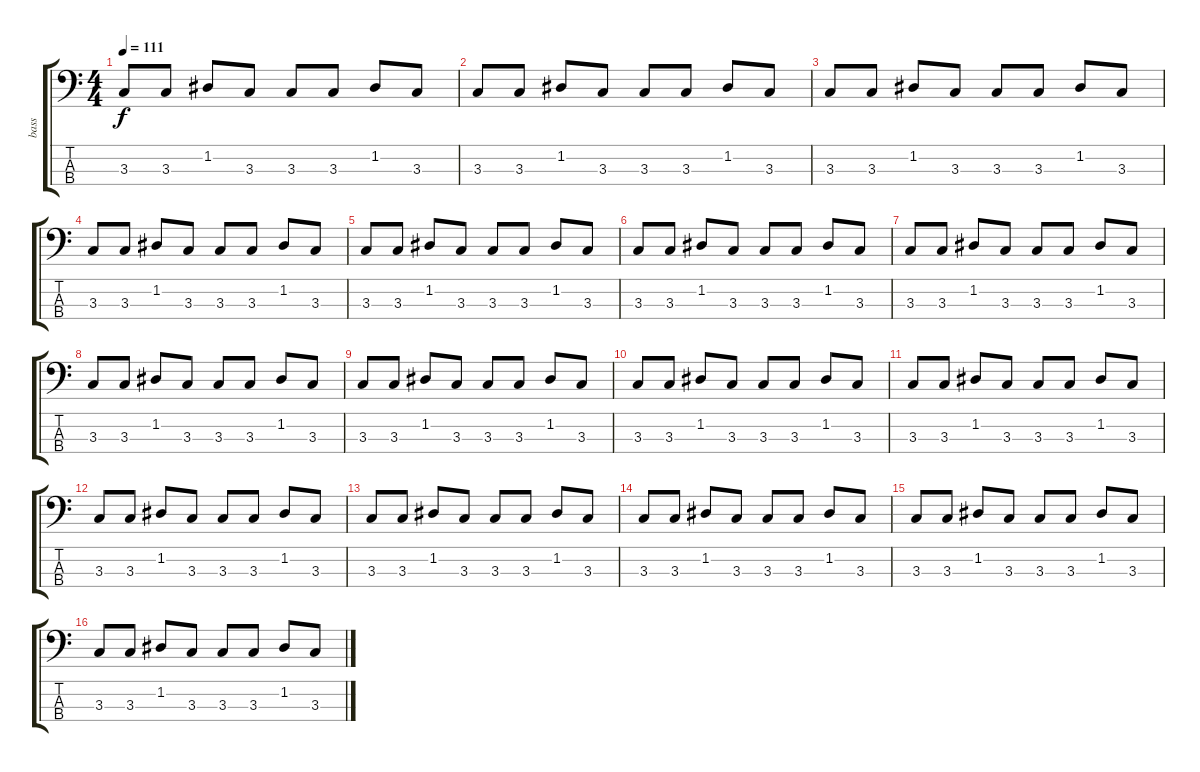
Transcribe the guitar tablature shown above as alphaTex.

\track ("bass " "bass ") {instrument electricguitarjazz}
\staff {score tabs}
\tuning (G2 D2 A1 E1) {hide}
\ts (4 4)
\tempo 111
\clef f4
\ks c
3.3.8{dy f} 3.3.8 1.2.8 3.3.8 3.3.8 3.3.8 1.2.8 3.3.8 |
3.3.8 3.3.8 1.2.8 3.3.8 3.3.8 3.3.8 1.2.8 3.3.8 |
3.3.8 3.3.8 1.2.8 3.3.8 3.3.8 3.3.8 1.2.8 3.3.8 |
3.3.8 3.3.8 1.2.8 3.3.8 3.3.8 3.3.8 1.2.8 3.3.8 |
3.3.8 3.3.8 1.2.8 3.3.8 3.3.8 3.3.8 1.2.8 3.3.8 |
3.3.8 3.3.8 1.2.8 3.3.8 3.3.8 3.3.8 1.2.8 3.3.8 |
3.3.8 3.3.8 1.2.8 3.3.8 3.3.8 3.3.8 1.2.8 3.3.8 |
3.3.8 3.3.8 1.2.8 3.3.8 3.3.8 3.3.8 1.2.8 3.3.8 |
3.3.8 3.3.8 1.2.8 3.3.8 3.3.8 3.3.8 1.2.8 3.3.8 |
3.3.8 3.3.8 1.2.8 3.3.8 3.3.8 3.3.8 1.2.8 3.3.8 |
3.3.8 3.3.8 1.2.8 3.3.8 3.3.8 3.3.8 1.2.8 3.3.8 |
3.3.8 3.3.8 1.2.8 3.3.8 3.3.8 3.3.8 1.2.8 3.3.8 |
3.3.8 3.3.8 1.2.8 3.3.8 3.3.8 3.3.8 1.2.8 3.3.8 |
3.3.8 3.3.8 1.2.8 3.3.8 3.3.8 3.3.8 1.2.8 3.3.8 |
3.3.8 3.3.8 1.2.8 3.3.8 3.3.8 3.3.8 1.2.8 3.3.8 |
3.3.8 3.3.8 1.2.8 3.3.8 3.3.8 3.3.8 1.2.8 3.3.8
